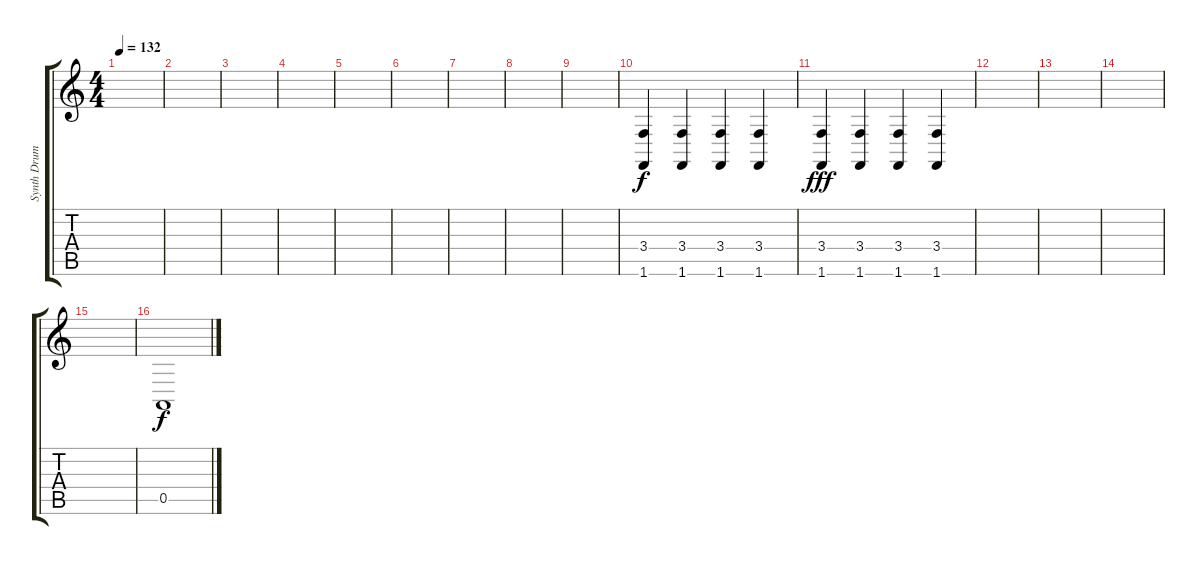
\track ("Synth Drums" "Synth Drum") {instrument synthdrum}
\staff {score tabs}
\tuning (E4 B3 G3 D3 A2 E2) {hide}
\ts (4 4)
\tempo 132
\clef g2
\ks c
|
|
|
|
|
|
|
|
|
(3.4 1.6).4{volume 12} (3.4 1.6).4 (3.4 1.6).4 (3.4 1.6).4 |
(3.4 1.6).4{dy fff} (3.4 1.6).4 (3.4 1.6).4 (3.4 1.6).4 |
|
|
|
|
0.5.1{dy f}
